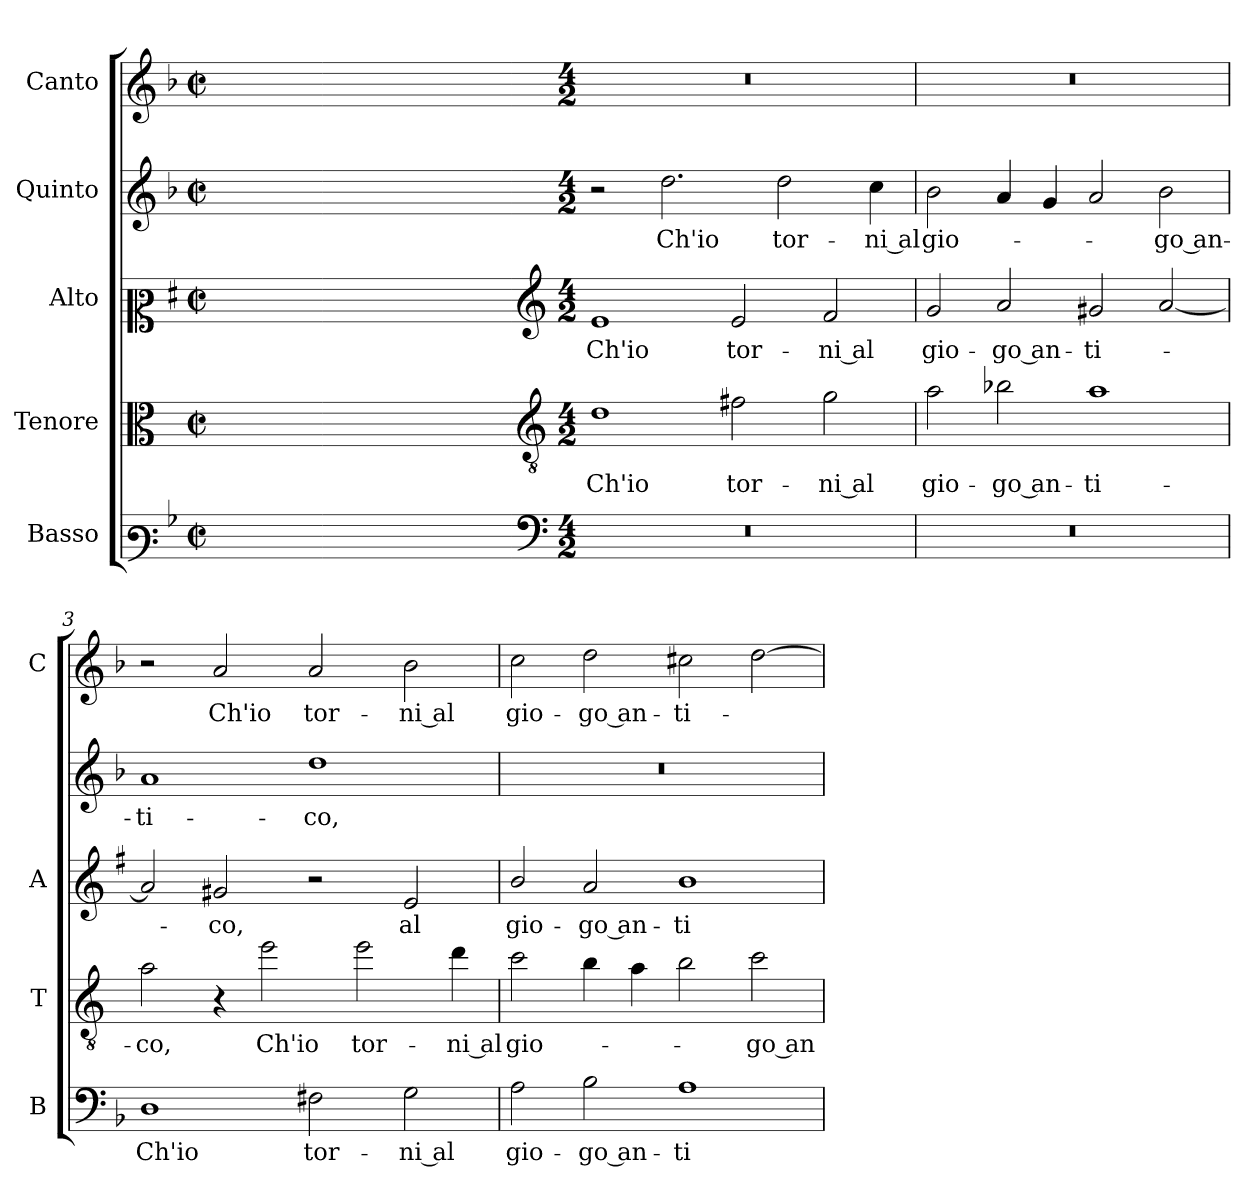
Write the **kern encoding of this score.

**kern	**text	**kern	**text	**kern	**text	**kern	**text	**kern	**text
*part5	*part5	*part4	*part4	*part3	*part3	*part2	*part2	*part1	*part1
*staff5	*staff5	*staff4	*staff4	*staff3	*staff3	*staff2	*staff2	*staff1	*staff1
*I"Basso	*	*I"Tenore	*	*I"Alto	*	*I"Quinto	*	*I"Canto	*
*I'B	*	*I'T	*	*I'A	*	*	*	*I'C	*
*clefF3	*	*clefC3	*	*clefC2	*	*clefG2	*	*clefG2	*
*	*	*ITrd4c7	*	*ITrd1c2	*	*	*	*	*
*k[b-]	*	*k[b-]	*	*k[b-]	*	*k[b-]	*	*k[b-]	*
*F:	*	*F:	*	*F:	*	*F:	*	*F:	*
*M2/2	*	*M2/2	*	*M2/2	*	*M2/2	*	*M2/2	*
*met(c|)	*	*met(c|)	*	*met(c|)	*	*met(c|)	*	*met(c|)	*
=	=	=	=	=	=	=	=	=	=
1ryy	.	1ryy	.	1ryy	.	1ryy	.	1ryy	.
=1X-	=1X-	=1X-	=1X-	=1X-	=1X-	=1X-	=1X-	=1X-	=1X-
4ryy	.	4ryy	.	4ryy	.	4ryy	.	4ryy	.
4ryy	.	4ryy	.	4ryy	.	4ryy	.	4ryy	.
4ryy	.	4ryy	.	4ryy	.	4ryy	.	4ryy	.
4ryy	.	4ryy	.	4ryy	.	4ryy	.	4ryy	.
=1-	=1-	=1-	=1-	=1-	=1-	=1-	=1-	=1-	=1-
*clefF4	*	*clefGv2	*	*clefG2	*	*	*	*	*
*M4/2	*	*M4/2	*	*M4/2	*	*M4/2	*	*M4/2	*
!	!	!	!LO:LY:b	!	!LO:LY:b	!	!	!	!
0r	.	1G	Ch'io	1d	Ch'io	2r	.	0r	.
!	!	!	!	!	!	!	!LO:LY:b	!	!
.	.	.	.	.	.	2.dd\	Ch'io	.	.
!	!	!	!LO:LY:b	!	!LO:LY:b	!	!	!	!
.	.	2Bn\	tor-	2d/	tor-	.	.	.	.
!	!	!	!	!	!	!	!LO:LY:b	!	!
.	.	.	.	.	.	2dd\	tor-	.	.
!	!	!	!LO:LY:b	!	!LO:LY:b	!	!	!	!
.	.	2c\	-ni al	2e/	-ni al	.	.	.	.
!	!	!	!	!	!	!	!LO:LY:b	!	!
.	.	.	.	.	.	4cc\	-ni al	.	.
=2	=2	=2	=2	=2	=2	=2	=2	=2	=2
!	!	!	!LO:LY:b	!	!LO:LY:b	!	!LO:LY:b	!	!
0r	.	2d\	gio-	2f/	gio-	2b-\	gio-	0r	.
!	!	!	!LO:LY:b	!	!LO:LY:b	!	!	!	!
.	.	2e-X\	-go an-	2g/	-go an-	4a/	.	.	.
.	.	.	.	.	.	4g/	.	.	.
!	!	!	!LO:LY:b	!	!LO:LY:b	!	!	!	!
.	.	1d	-ti-	2f#X/	-ti-	2a/	.	.	.
!	!	!	!	!	!	!	!LO:LY:b	!	!
.	.	.	.	[2g/	.	2b-\	-go an-	.	.
=3	=3	=3	=3	=3	=3	=3	=3	=3	=3
!	!LO:LY:b	!	!LO:LY:b	!	!	!	!LO:LY:b	!	!
1D	Ch'io	2d\	-co,	2g/]	.	1a	-ti-	2r	.
!	!	!	!	!	!LO:LY:b	!	!	!	!LO:LY:b
.	.	4r	.	2f#X/	-co,	.	.	2a/	Ch'io
!	!	!	!LO:LY:b	!	!	!	!	!	!
.	.	2a\	Ch'io	.	.	.	.	.	.
!	!LO:LY:b	!	!	!	!	!	!LO:LY:b	!	!LO:LY:b
2F#X\	tor-	.	.	2r	.	1dd	-co,	2a/	tor-
!	!	!	!LO:LY:b	!	!	!	!	!	!
.	.	2a\	tor-	.	.	.	.	.	.
!	!LO:LY:b	!	!	!	!LO:LY:b	!	!	!	!LO:LY:b
2G\	-ni al	.	.	2d/	al	.	.	2b-\	-ni al
!	!	!	!LO:LY:b	!	!	!	!	!	!
.	.	4g\	-ni al	.	.	.	.	.	.
!!LO:LB:g=z
=4	=4	=4	=4	=4	=4	=4	=4	=4	=4
!	!LO:LY:b	!	!LO:LY:b	!	!LO:LY:b	!	!	!	!LO:LY:b
2A\	gio-	2f\	gio-	2a/	gio-	0r	.	2cc\	gio-
!	!LO:LY:b	!	!	!	!LO:LY:b	!	!	!	!LO:LY:b
2B-\	-go an-	4e\	.	2g/	-go an-	.	.	2dd\	-go an-
.	.	4d\	.	.	.	.	.	.	.
!	!LO:LY:b	!	!	!	!LO:LY:b	!	!	!	!LO:LY:b
1A	-ti-	2e\	.	1a	-ti-	.	.	2cc#X\	-ti-
!	!	!	!LO:LY:b	!	!	!	!	!	!
.	.	2f\	-go an-	.	.	.	.	[2dd\	.
=	=	=	=	=	=	=	=	=	=
*-	*-	*-	*-	*-	*-	*-	*-	*-	*-
